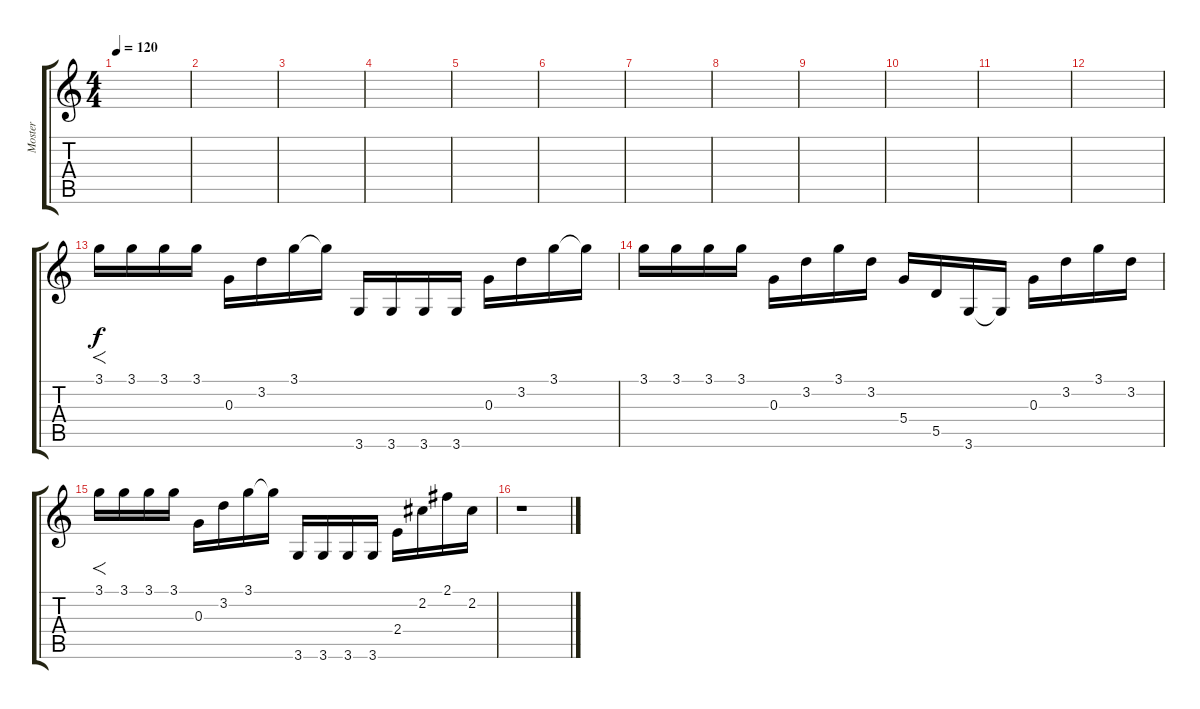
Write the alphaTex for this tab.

\track ("Moster" "Moster") {instrument distortionguitar}
\staff {score tabs}
\tuning (E4 B3 G3 D3 A2 E2) {hide}
\ts (4 4)
\tempo 120
\clef g2
\ks c
|
|
|
|
|
|
|
|
|
|
|
|
3.1.16{f} 3.1.16 3.1.16 3.1.16 0.3.16 3.2.16 3.1.16 3.1{t}.16 3.6.16 3.6.16 3.6.16 3.6.16 0.3.16 3.2.16 3.1.16 3.1{t}.16 |
3.1.16 3.1.16 3.1.16 3.1.16 0.3.16 3.2.16 3.1.16 3.2.16 5.4.16 5.5.16 3.6.16 3.6{t}.16 0.3.16 3.2.16 3.1.16 3.2.16 |
3.1.16{f} 3.1.16 3.1.16 3.1.16 0.3.16 3.2.16 3.1.16 3.1{t}.16 3.6.16 3.6.16 3.6.16 3.6.16 2.4.16 2.2.16 2.1.16 2.2.16 |
r.1
